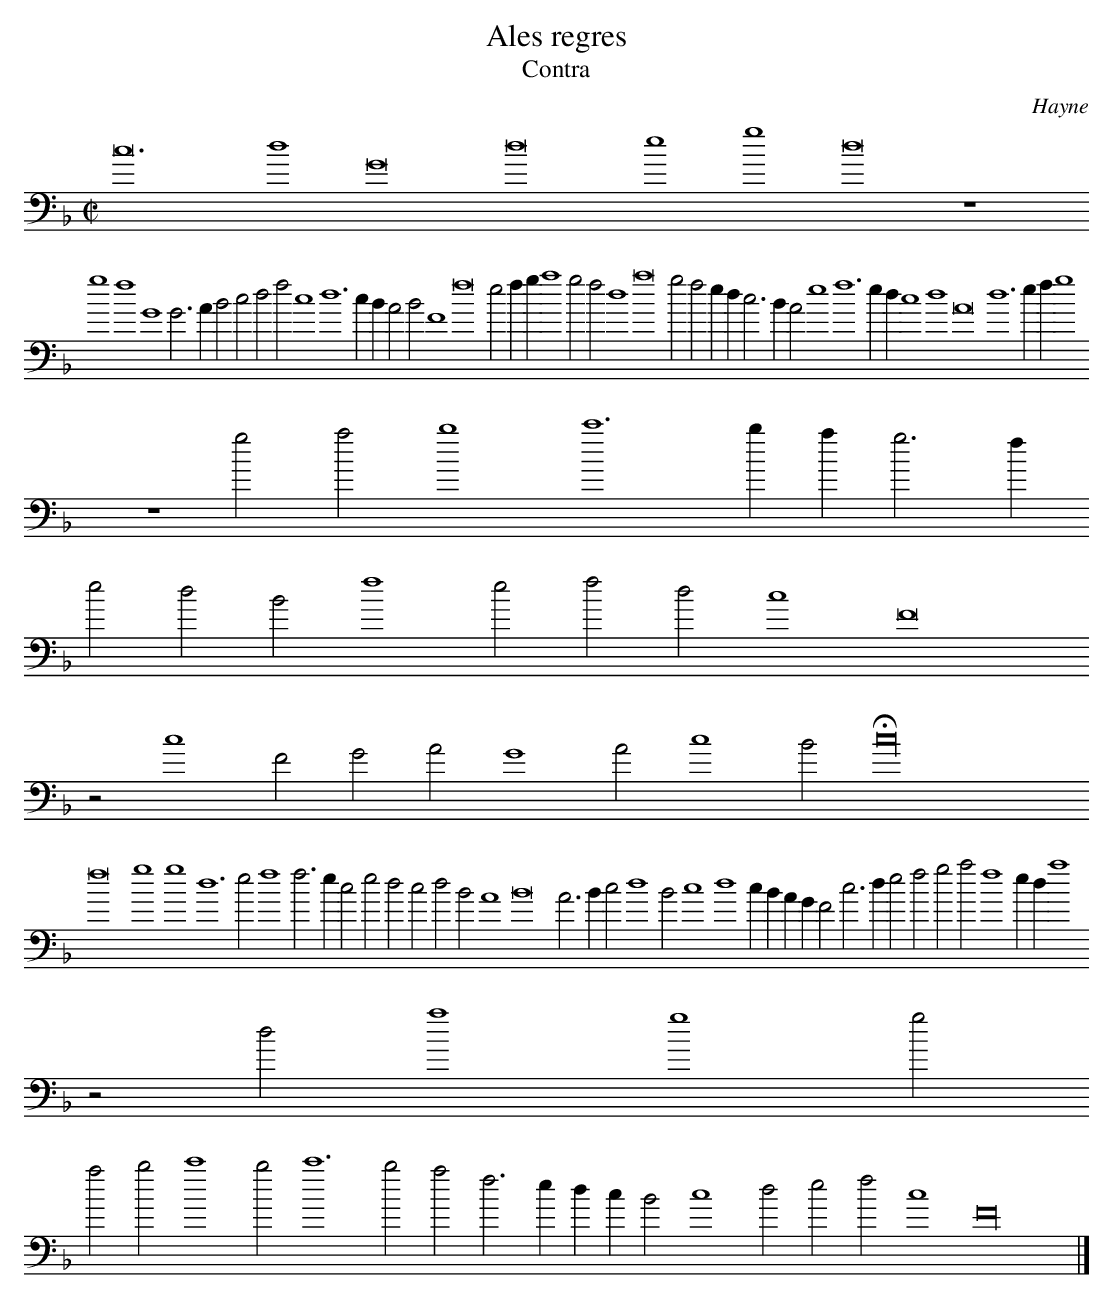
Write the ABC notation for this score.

X:1
T:Ales regres
T:Contra
C: Hayne
M:C|
L:1/2
K:F bass
c6 d2 G4 d4 e2 g2 d4 z2
g2 f2 G2 G > A B c d f c2 d3 c/ B/ A B F2 f4 e f/ g/ a2 g f d2 a4 g f e/ d/ c > B A e2 f3 e/ d/ c2 d2 A4 d3 e/ f/ g2
z2 g a b2 c'3 b/ a/ g > f
e d B f2 e f d c2 F4
z c2 F G A G2 A c2 B Hc8
f4 g2 g2 d3 e f2 f > e c e d c d B A2 B4 A > B c d2 B c2 d2 c/ B/ A/ G/ F c > d e f g a f2 e/ d/ a2
z d a2 g2 g
a b c'2 b c'3 b a f > e d/ c/ B c2 d e f c2 F8 |]
